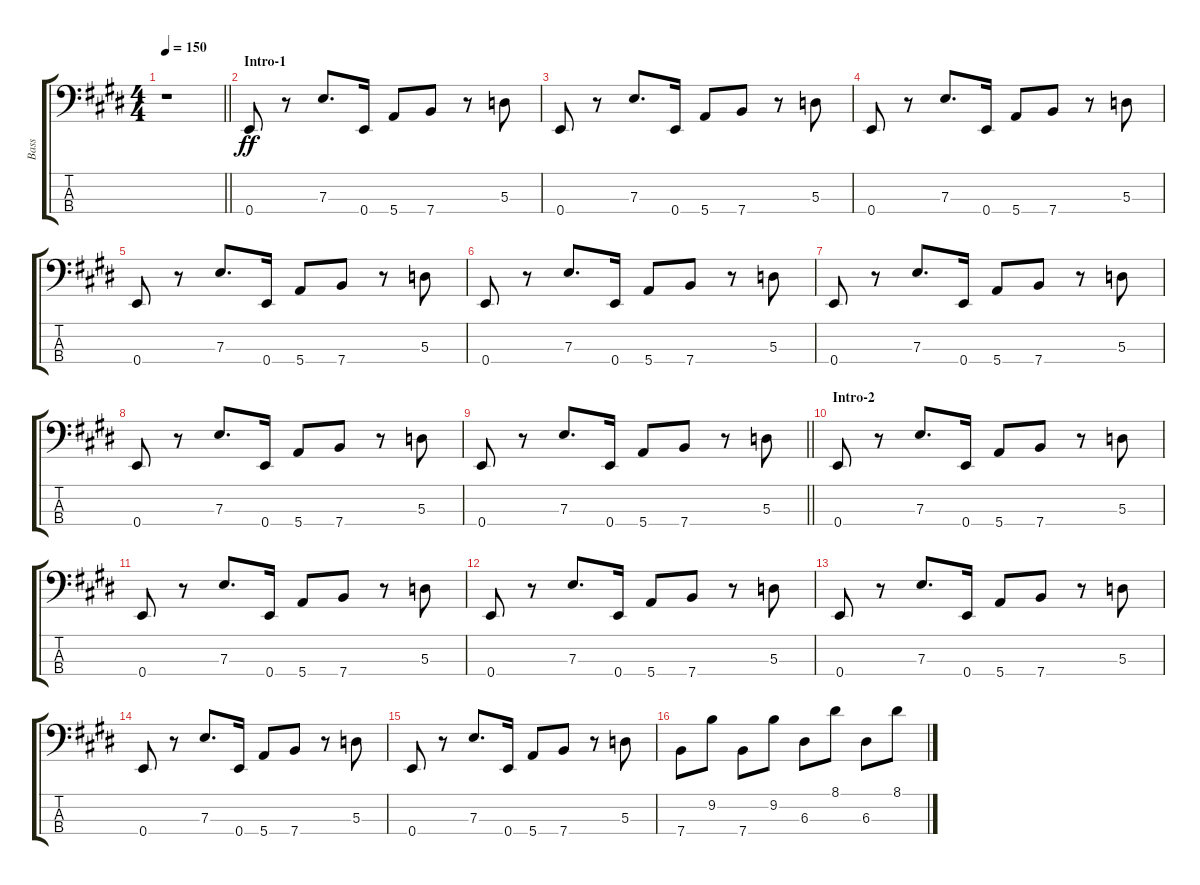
\track ("Bass" "Bass") {instrument electricbassfinger}
\staff {score tabs}
\tuning (G2 D2 A1 E1) {hide}
\ts (4 4)
\tempo 150
\clef f4
\barLineRight lightlight
\ks e
r.1{dy ff instrument electricbassfinger} |
\section ("" "Intro-1")
0.4.8 r.8 7.3.8{d} 0.4.16 5.4.8 7.4.8 r.8 5.3.8 |
0.4.8 r.8 7.3.8{d} 0.4.16 5.4.8 7.4.8 r.8 5.3.8 |
0.4.8 r.8 7.3.8{d} 0.4.16 5.4.8 7.4.8 r.8 5.3.8 |
0.4.8 r.8 7.3.8{d} 0.4.16 5.4.8 7.4.8 r.8 5.3.8 |
0.4.8 r.8 7.3.8{d} 0.4.16 5.4.8 7.4.8 r.8 5.3.8 |
0.4.8 r.8 7.3.8{d} 0.4.16 5.4.8 7.4.8 r.8 5.3.8 |
0.4.8 r.8 7.3.8{d} 0.4.16 5.4.8 7.4.8 r.8 5.3.8 |
\barLineRight lightlight
0.4.8 r.8 7.3.8{d} 0.4.16 5.4.8 7.4.8 r.8 5.3.8 |
\section ("" "Intro-2")
0.4.8 r.8 7.3.8{d} 0.4.16 5.4.8 7.4.8 r.8 5.3.8 |
0.4.8 r.8 7.3.8{d} 0.4.16 5.4.8 7.4.8 r.8 5.3.8 |
0.4.8 r.8 7.3.8{d} 0.4.16 5.4.8 7.4.8 r.8 5.3.8 |
0.4.8 r.8 7.3.8{d} 0.4.16 5.4.8 7.4.8 r.8 5.3.8 |
0.4.8 r.8 7.3.8{d} 0.4.16 5.4.8 7.4.8 r.8 5.3.8 |
0.4.8 r.8 7.3.8{d} 0.4.16 5.4.8 7.4.8 r.8 5.3.8 |
7.4.8 9.2.8 7.4.8 9.2.8 6.3.8 8.1.8 6.3.8 8.1.8
